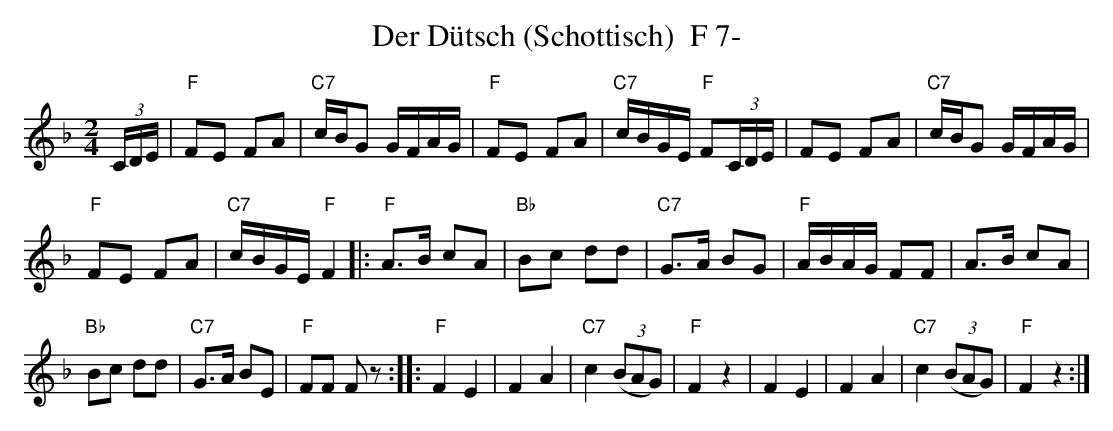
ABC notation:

X:1
T:Der D\"utsch (Schottisch)  F 7-
M:2/4
L:1/16
K:F%%MIDI gchordon
(3CDE | "F"F2E2 F2A2 | "C7"cBG2 GFAG | "F"F2E2 F2A2 | "C7"cBGE "F"F2(3CDE | F2E2 F2A2 | "C7"cBG2 GFAG |
"F"F2E2 F2A2 | "C7"cBGE "F"F4 |: "F"A3B c2A2 | "Bb"B2c2 d2d2 | "C7"G3A B2G2 | "F"ABAG F2F2 | A3B c2A2 |
"Bb"B2c2 d2d2 | "C7"G3A B2E2 | "F"F2F2 F2z2 ::"F"F4E4 | F4A4 | "C7"c4 ((3B2A2G2) | "F"F4z4 | F4E4 | F4A4 | "C7"c4 ((3B2A2G2) | "F"F4z4 :|
